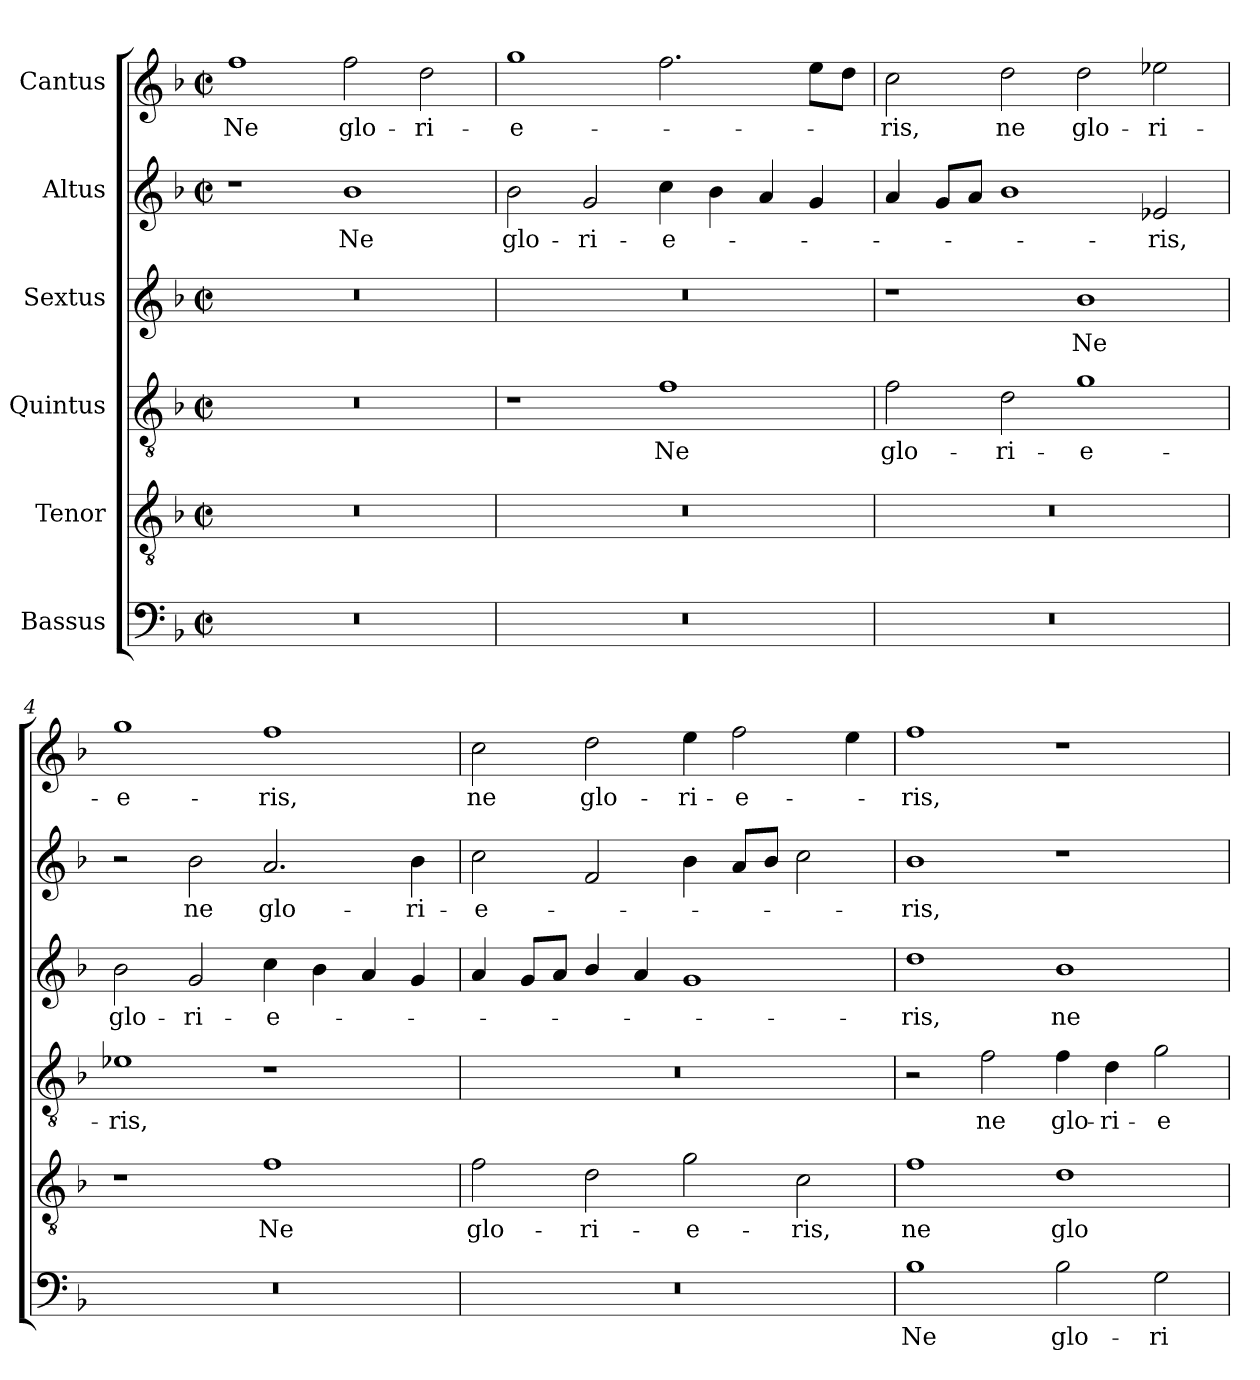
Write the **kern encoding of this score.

**kern	**text	**kern	**text	**kern	**text	**kern	**text	**kern	**text	**kern	**text
*part6	*part6	*part5	*part5	*part4	*part4	*part3	*part3	*part2	*part2	*part1	*part1
*staff6	*staff6	*staff5	*staff5	*staff4	*staff4	*staff3	*staff3	*staff2	*staff2	*staff1	*staff1
*I"Bassus	*	*I"Tenor	*	*I"Quintus	*	*I"Sextus	*	*I"Altus	*	*I"Cantus	*
*clefF4	*	*clefGv2	*	*clefGv2	*	*clefG2	*	*clefG2	*	*clefG2	*
*k[b-]	*	*k[b-]	*	*k[b-]	*	*k[b-]	*	*k[b-]	*	*k[b-]	*
*M4/2	*	*M4/2	*	*M4/2	*	*M4/2	*	*M4/2	*	*M4/2	*
*met(c|)	*	*met(c|)	*	*met(c|)	*	*met(c|)	*	*met(c|)	*	*met(c|)	*
=1	=1	=1	=1	=1	=1	=1	=1	=1	=1	=1	=1
!	!	!	!	!	!	!	!	!	!	!	!LO:LY:b
0r	.	0r	.	0r	.	0r	.	1r	.	1ff	Ne
!	!	!	!	!	!	!	!	!	!LO:LY:b	!	!LO:LY:b
.	.	.	.	.	.	.	.	1b-	Ne	2ff\	glo-
!	!	!	!	!	!	!	!	!	!	!	!LO:LY:b
.	.	.	.	.	.	.	.	.	.	2dd\	-ri-
=2	=2	=2	=2	=2	=2	=2	=2	=2	=2	=2	=2
!	!	!	!	!	!	!	!	!	!LO:LY:b	!	!LO:LY:b
0r	.	0r	.	1r	.	0r	.	2b-\	glo-	1gg	-e-
!	!	!	!	!	!	!	!	!	!LO:LY:b	!	!
.	.	.	.	.	.	.	.	2g/	ri-	.	.
!	!	!	!	!	!LO:LY:b	!	!	!	!LO:LY:b	!	!
.	.	.	.	1f	Ne	.	.	4cc\	e-	2.ff\	.
.	.	.	.	.	.	.	.	4b-\	.	.	.
.	.	.	.	.	.	.	.	4a/	.	.	.
.	.	.	.	.	.	.	.	4g/	.	8ee\L	.
.	.	.	.	.	.	.	.	.	.	8dd\J	.
=3	=3	=3	=3	=3	=3	=3	=3	=3	=3	=3	=3
!	!	!	!	!	!LO:LY:b	!	!	!	!	!	!LO:LY:b
0r	.	0r	.	2f\	glo-	1r	.	4a/	.	2cc\	-ris,
.	.	.	.	.	.	.	.	8g/L	.	.	.
.	.	.	.	.	.	.	.	8a/J	.	.	.
!	!	!	!	!	!LO:LY:b	!	!	!	!	!	!LO:LY:b
.	.	.	.	2d\	ri-	.	.	1b-	.	2dd\	ne
!	!	!	!	!	!LO:LY:b	!	!LO:LY:b	!	!	!	!LO:LY:b
.	.	.	.	1g	e-	1b-	Ne	.	.	2dd\	glo-
!	!	!	!	!	!	!	!	!	!LO:LY:b	!	!LO:LY:b
.	.	.	.	.	.	.	.	2e-X/	-ris,	2ee-X\	-ri-
=4	=4	=4	=4	=4	=4	=4	=4	=4	=4	=4	=4
!	!	!	!	!	!LO:LY:b	!	!LO:LY:b	!	!	!	!LO:LY:b
0r	.	1r	.	1e-X	-ris,	2b-\	glo-	2r	.	1gg	-e-
!	!	!	!	!	!	!	!LO:LY:b	!	!LO:LY:b	!	!
.	.	.	.	.	.	2g/	-ri-	2b-\	ne	.	.
!	!	!	!LO:LY:b	!	!	!	!LO:LY:b	!	!LO:LY:b	!	!LO:LY:b
.	.	1f	Ne	1r	.	4cc\	-e-	2.a/	glo-	1ff	-ris,
.	.	.	.	.	.	4b-\	.	.	.	.	.
.	.	.	.	.	.	4a/	.	.	.	.	.
!	!	!	!	!	!	!	!	!	!LO:LY:b	!	!
.	.	.	.	.	.	4g/	.	4b-\	-ri-	.	.
!!LO:LB:g=z
=5	=5	=5	=5	=5	=5	=5	=5	=5	=5	=5	=5
!	!	!	!LO:LY:b	!	!	!	!	!	!LO:LY:b	!	!LO:LY:b
0r	.	2f\	glo-	0r	.	4a/	.	2cc\	-e-	2cc\	ne
.	.	.	.	.	.	8g/L	.	.	.	.	.
.	.	.	.	.	.	8a/J	.	.	.	.	.
!	!	!	!LO:LY:b	!	!	!	!	!	!	!	!LO:LY:b
.	.	2d\	ri-	.	.	4b-/	.	2f/	.	2dd\	glo-
.	.	.	.	.	.	4a/	.	.	.	.	.
!	!	!	!LO:LY:b	!	!	!	!	!	!	!	!LO:LY:b
.	.	2g\	e-	.	.	1g	.	4b-\	.	4ee\	-ri-
!	!	!	!	!	!	!	!	!	!	!	!LO:LY:b
.	.	.	.	.	.	.	.	8a/L	.	2ff\	-e-
.	.	.	.	.	.	.	.	8b-/J	.	.	.
!	!	!	!LO:LY:b	!	!	!	!	!	!	!	!
.	.	2c\	ris,	.	.	.	.	2cc\	.	.	.
.	.	.	.	.	.	.	.	.	.	4ee\	.
=6	=6	=6	=6	=6	=6	=6	=6	=6	=6	=6	=6
!	!LO:LY:b	!	!LO:LY:b	!	!	!	!LO:LY:b	!	!LO:LY:b	!	!LO:LY:b
1B-	Ne	1f	ne	2r	.	1dd	ris,	1b-	ris,	1ff	ris,
!	!	!	!	!	!LO:LY:b	!	!	!	!	!	!
.	.	.	.	2f\	ne	.	.	.	.	.	.
!	!LO:LY:b	!	!LO:LY:b	!	!LO:LY:b	!	!LO:LY:b	!	!	!	!
2B-\	glo-	1d	glo-	4f\	glo-	1b-	ne	1r	.	1r	.
!	!	!	!	!	!LO:LY:b	!	!	!	!	!	!
.	.	.	.	4d\	-ri-	.	.	.	.	.	.
!	!LO:LY:b	!	!	!	!LO:LY:b	!	!	!	!	!	!
2G\	-ri-	.	.	2g\	-e-	.	.	.	.	.	.
=	=	=	=	=	=	=	=	=	=	=	=
*-	*-	*-	*-	*-	*-	*-	*-	*-	*-	*-	*-
